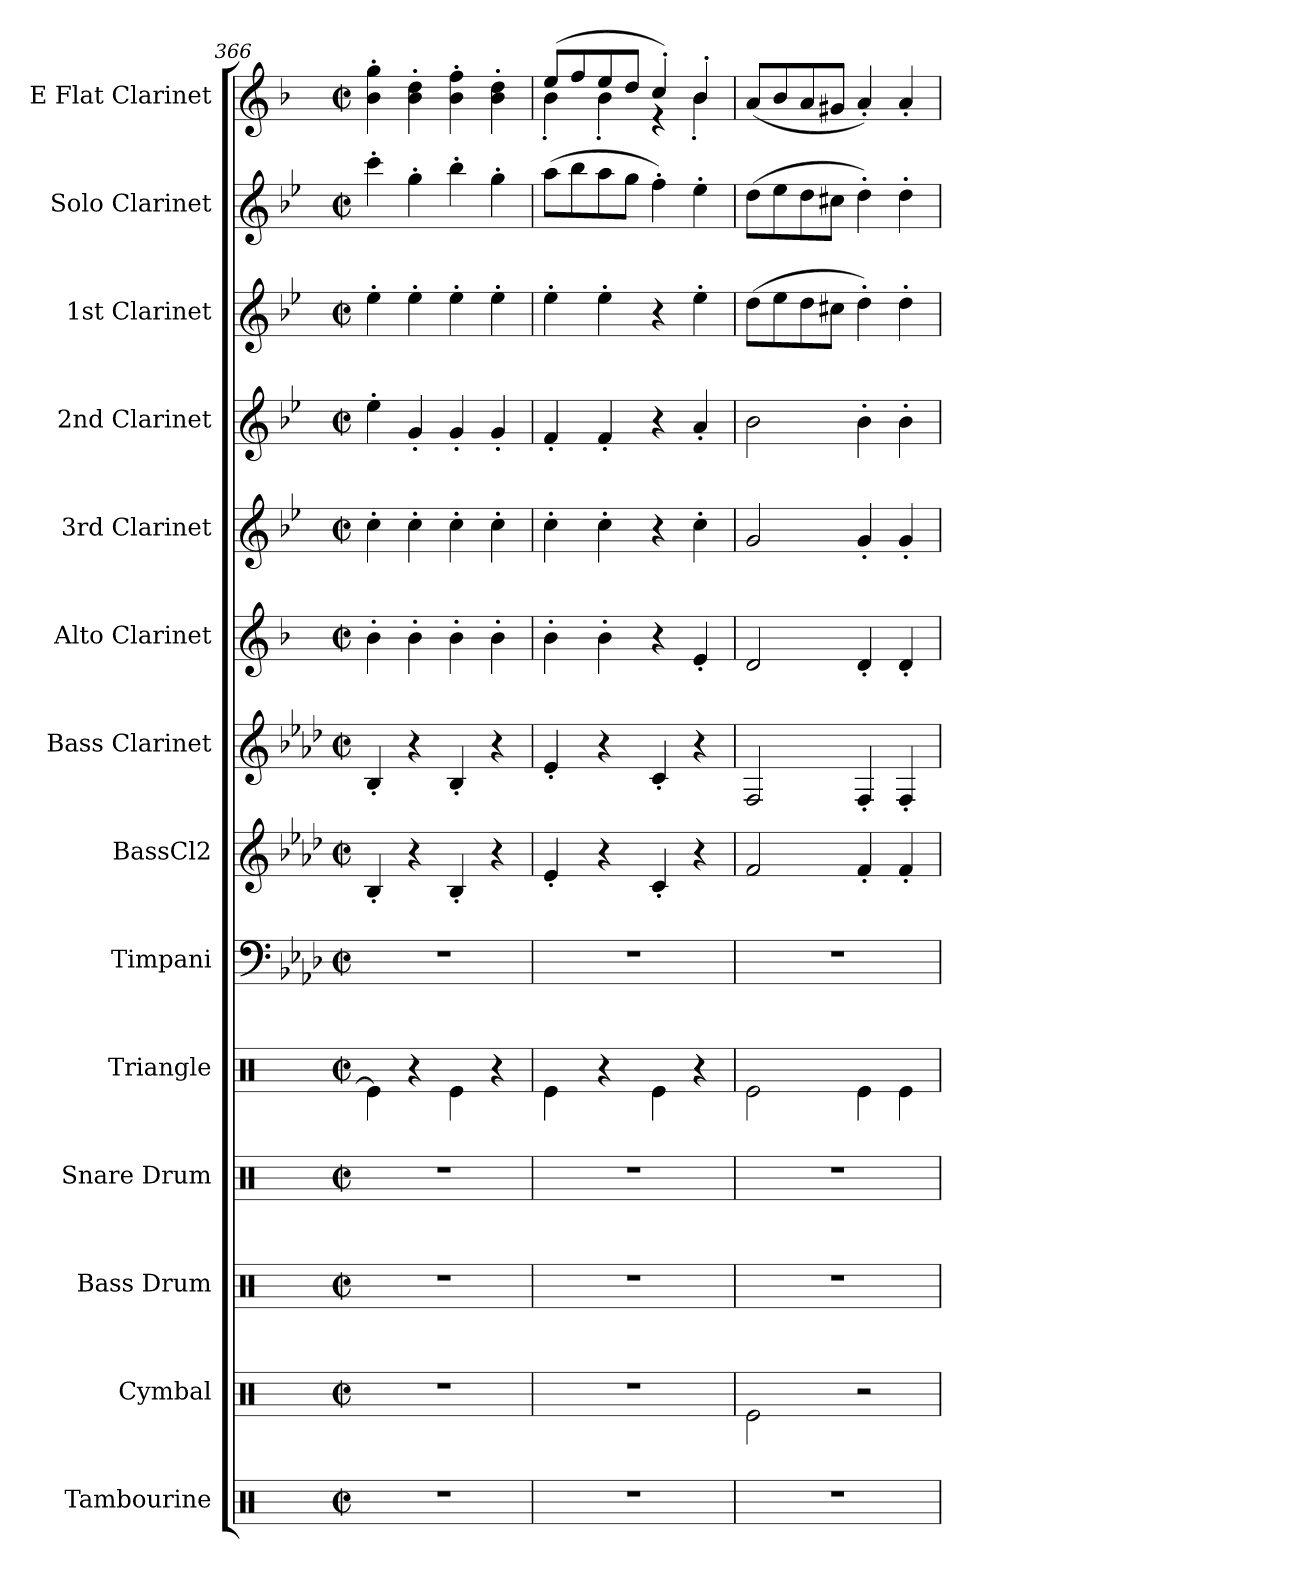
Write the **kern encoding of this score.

**kern	**kern	**kern	**kern	**kern	**kern	**kern	**kern	**kern	**kern	**kern	**kern	**kern	**kern
*part14	*part13	*part12	*part11	*part10	*part9	*part8	*part7	*part6	*part5	*part4	*part3	*part2	*part1
*staff14	*staff13	*staff12	*staff11	*staff10	*staff9	*staff8	*staff7	*staff6	*staff5	*staff4	*staff3	*staff2	*staff1
*I"Tambourine	*I"Cymbal	*I"Bass Drum	*I"Snare Drum	*I"Triangle	*I"Timpani	*I"BassCl2	*I"Bass Clarinet	*I"Alto Clarinet	*I"3rd Clarinet	*I"2nd Clarinet	*I"1st Clarinet	*I"Solo Clarinet	*I"E Flat Clarinet
*I'Tamb.	*I'Cym.	*I'B. Dr.	*I'Sn. Dr.	*I'Trgl.	*I'Timp.	*I'B. Cl2	*I'B. Cl.	*I'A. Cl.	*I'3rdCl.	*I'2nd Cl.	*I'1stCl.	*I'SoloCl.	*
*clefX	*clefX	*clefX	*clefX	*clefX	*clefF4	*clefG2	*clefG2	*clefG2	*clefG2	*clefG2	*clefG2	*clefG2	*clefG2
*	*	*	*	*	*	*ITrd8c14	*ITrd8c14	*ITrd5c9	*ITrd1c2	*ITrd1c2	*ITrd1c2	*ITrd1c2	*ITrd-2c-3
*k[]	*k[]	*k[]	*k[]	*k[]	*k[b-e-a-d-]	*k[b-e-a-d-]	*k[b-e-a-d-]	*k[b-e-a-d-]	*k[b-e-a-d-]	*k[b-e-a-d-]	*k[b-e-a-d-]	*k[b-e-a-d-]	*k[b-e-a-d-]
*M4/4	*M4/4	*M4/4	*M4/4	*M4/4	*M4/4	*M4/4	*M4/4	*M4/4	*M4/4	*M4/4	*M4/4	*M4/4	*M4/4
*met(c|)	*met(c|)	*met(c|)	*met(c|)	*met(c|)	*met(c|)	*met(c|)	*met(c|)	*met(c|)	*met(c|)	*met(c|)	*met(c|)	*met(c|)	*met(c|)
=366	=366	=366	=366	=366	=366	=366	=366	=366	=366	=366	=366	=366	=366
1r	1r	1r	1r	4Re\]	1r	4BB-'/	4BB-'/	4d-'\	4b-'\	4dd-'\	4dd-'\	4bb-'\	4dd-\' 4bb-\'
.	.	.	.	4r	.	4r	4r	4d-'\	4b-'\	4f'/	4dd-'\	4ff'\	4dd-\' 4ff\'
.	.	.	.	4Re\	.	4BB-'/	4BB-'/	4d-'\	4b-'\	4f'/	4dd-'\	4aa-'\	4dd-\' 4aa-\'
.	.	.	.	4r	.	4r	4r	4d-'\	4b-'\	4f'/	4dd-'\	4ff'\	4dd-\' 4ff\'
=367	=367	=367	=367	=367	=367	=367	=367	=367	=367	=367	=367	=367	=367
*	*	*	*	*	*	*	*	*	*	*	*	*	*^
1r	1r	1r	1r	4Re\	1r	4E-'/	4E-'/	4d-'\	4b-'\	4e-'/	4dd-'\	(8gg\L	(8gg/L	4dd-'\
.	.	.	.	.	.	.	.	.	.	.	.	8aa-\	8aa-/	.
.	.	.	.	4r	.	4r	4r	4d-'\	4b-'\	4e-'/	4dd-'\	8gg\	8gg/	4dd-'\
.	.	.	.	.	.	.	.	.	.	.	.	8ff\J	8ff/J	.
.	.	.	.	4Re\	.	4C'/	4C'/	4r	4r	4r	4r	4ee-'\)	4ee-'/)	4r
.	.	.	.	4r	.	4r	4r	4G'/	4b-'\	4g'/	4dd-'\	4dd-'\	4dd-'/	4dd-'\
*	*	*	*	*	*	*	*	*	*	*	*	*	*v	*v
=368	=368	=368	=368	=368	=368	=368	=368	=368	=368	=368	=368	=368	=368
1r	2Re\	1r	1r	2Re\	1r	2F/	2FF/	2F/	2f/	2a-\	(8cc\L	(8cc\L	(8cc/L
.	.	.	.	.	.	.	.	.	.	.	8dd-\	8dd-\	8dd-/
.	.	.	.	.	.	.	.	.	.	.	8cc\	8cc\	8cc/
.	.	.	.	.	.	.	.	.	.	.	8bn\J	8bn\J	8bn/J
.	2r	.	.	4Re\	.	4F'/	4FF'/	4F'/	4f'/	4a-'\	4cc'\)	4cc'\)	4cc'/)
.	.	.	.	4Re\	.	4F'/	4FF'/	4F'/	4f'/	4a-'\	4cc'\	4cc'\	4cc'/
=	=	=	=	=	=	=	=	=	=	=	=	=	=
*-	*-	*-	*-	*-	*-	*-	*-	*-	*-	*-	*-	*-	*-
